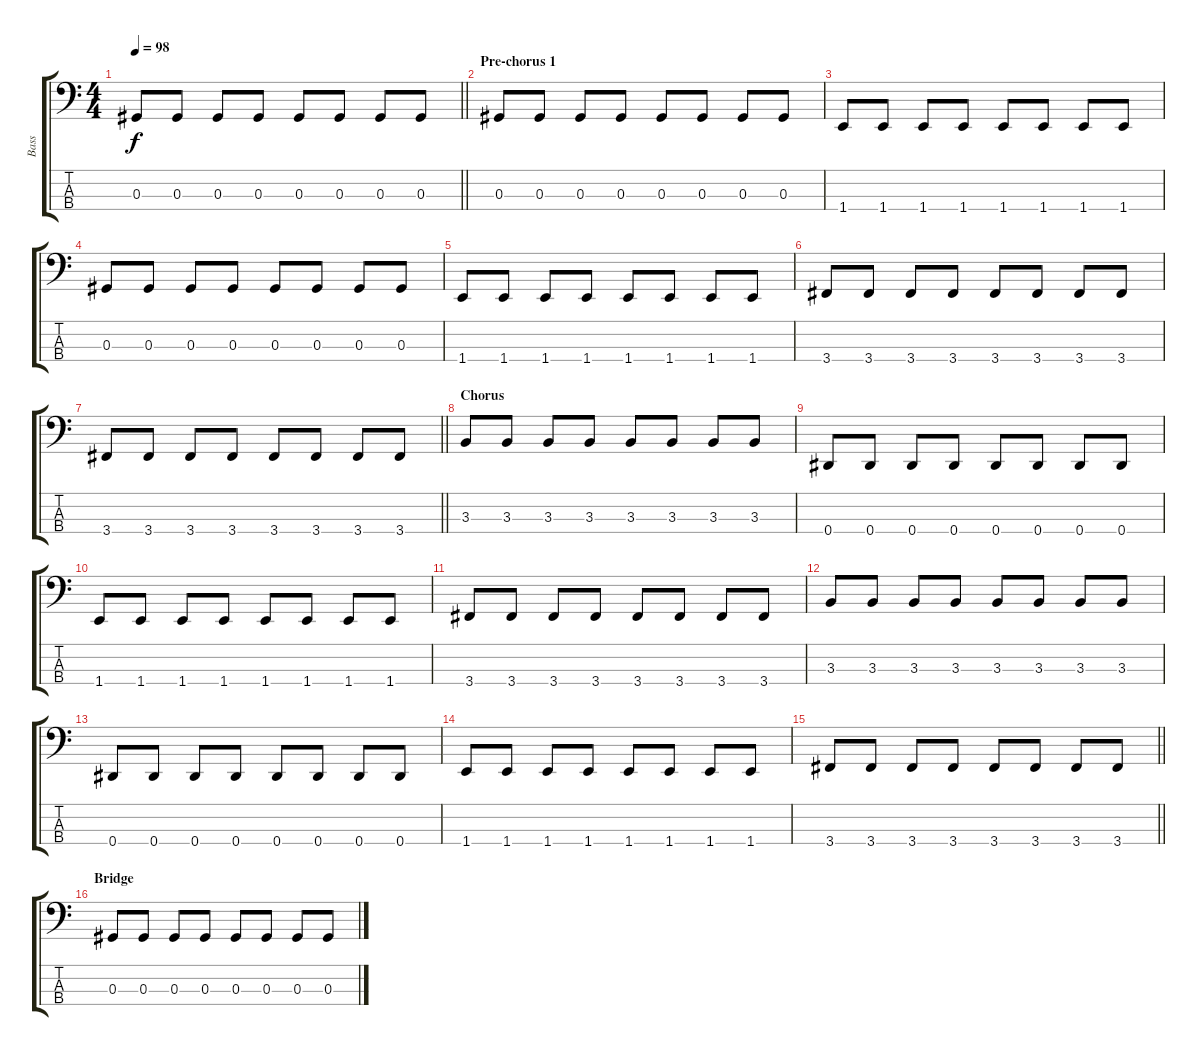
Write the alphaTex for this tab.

\track ("Bass" "Bass") {instrument electricbassfinger}
\staff {score tabs}
\tuning (Gb2 Db2 Ab1 Eb1) {hide}
\ts (4 4)
\tempo 98
\clef f4
\barLineRight lightlight
\ks c
0.3.8{dy f} 0.3.8 0.3.8 0.3.8 0.3.8 0.3.8 0.3.8 0.3.8 |
\section ("" "Pre-chorus 1")
0.3.8 0.3.8 0.3.8 0.3.8 0.3.8 0.3.8 0.3.8 0.3.8 |
1.4.8 1.4.8 1.4.8 1.4.8 1.4.8 1.4.8 1.4.8 1.4.8 |
0.3.8 0.3.8 0.3.8 0.3.8 0.3.8 0.3.8 0.3.8 0.3.8 |
1.4.8 1.4.8 1.4.8 1.4.8 1.4.8 1.4.8 1.4.8 1.4.8 |
3.4.8 3.4.8 3.4.8 3.4.8 3.4.8 3.4.8 3.4.8 3.4.8 |
\barLineRight lightlight
3.4.8 3.4.8 3.4.8 3.4.8 3.4.8 3.4.8 3.4.8 3.4.8 |
\section ("" "Chorus")
3.3.8 3.3.8 3.3.8 3.3.8 3.3.8 3.3.8 3.3.8 3.3.8 |
0.4.8 0.4.8 0.4.8 0.4.8 0.4.8 0.4.8 0.4.8 0.4.8 |
1.4.8 1.4.8 1.4.8 1.4.8 1.4.8 1.4.8 1.4.8 1.4.8 |
3.4.8 3.4.8 3.4.8 3.4.8 3.4.8 3.4.8 3.4.8 3.4.8 |
3.3.8 3.3.8 3.3.8 3.3.8 3.3.8 3.3.8 3.3.8 3.3.8 |
0.4.8 0.4.8 0.4.8 0.4.8 0.4.8 0.4.8 0.4.8 0.4.8 |
1.4.8 1.4.8 1.4.8 1.4.8 1.4.8 1.4.8 1.4.8 1.4.8 |
\barLineRight lightlight
3.4.8 3.4.8 3.4.8 3.4.8 3.4.8 3.4.8 3.4.8 3.4.8 |
\section ("" "Bridge")
0.3.8 0.3.8 0.3.8 0.3.8 0.3.8 0.3.8 0.3.8 0.3.8
